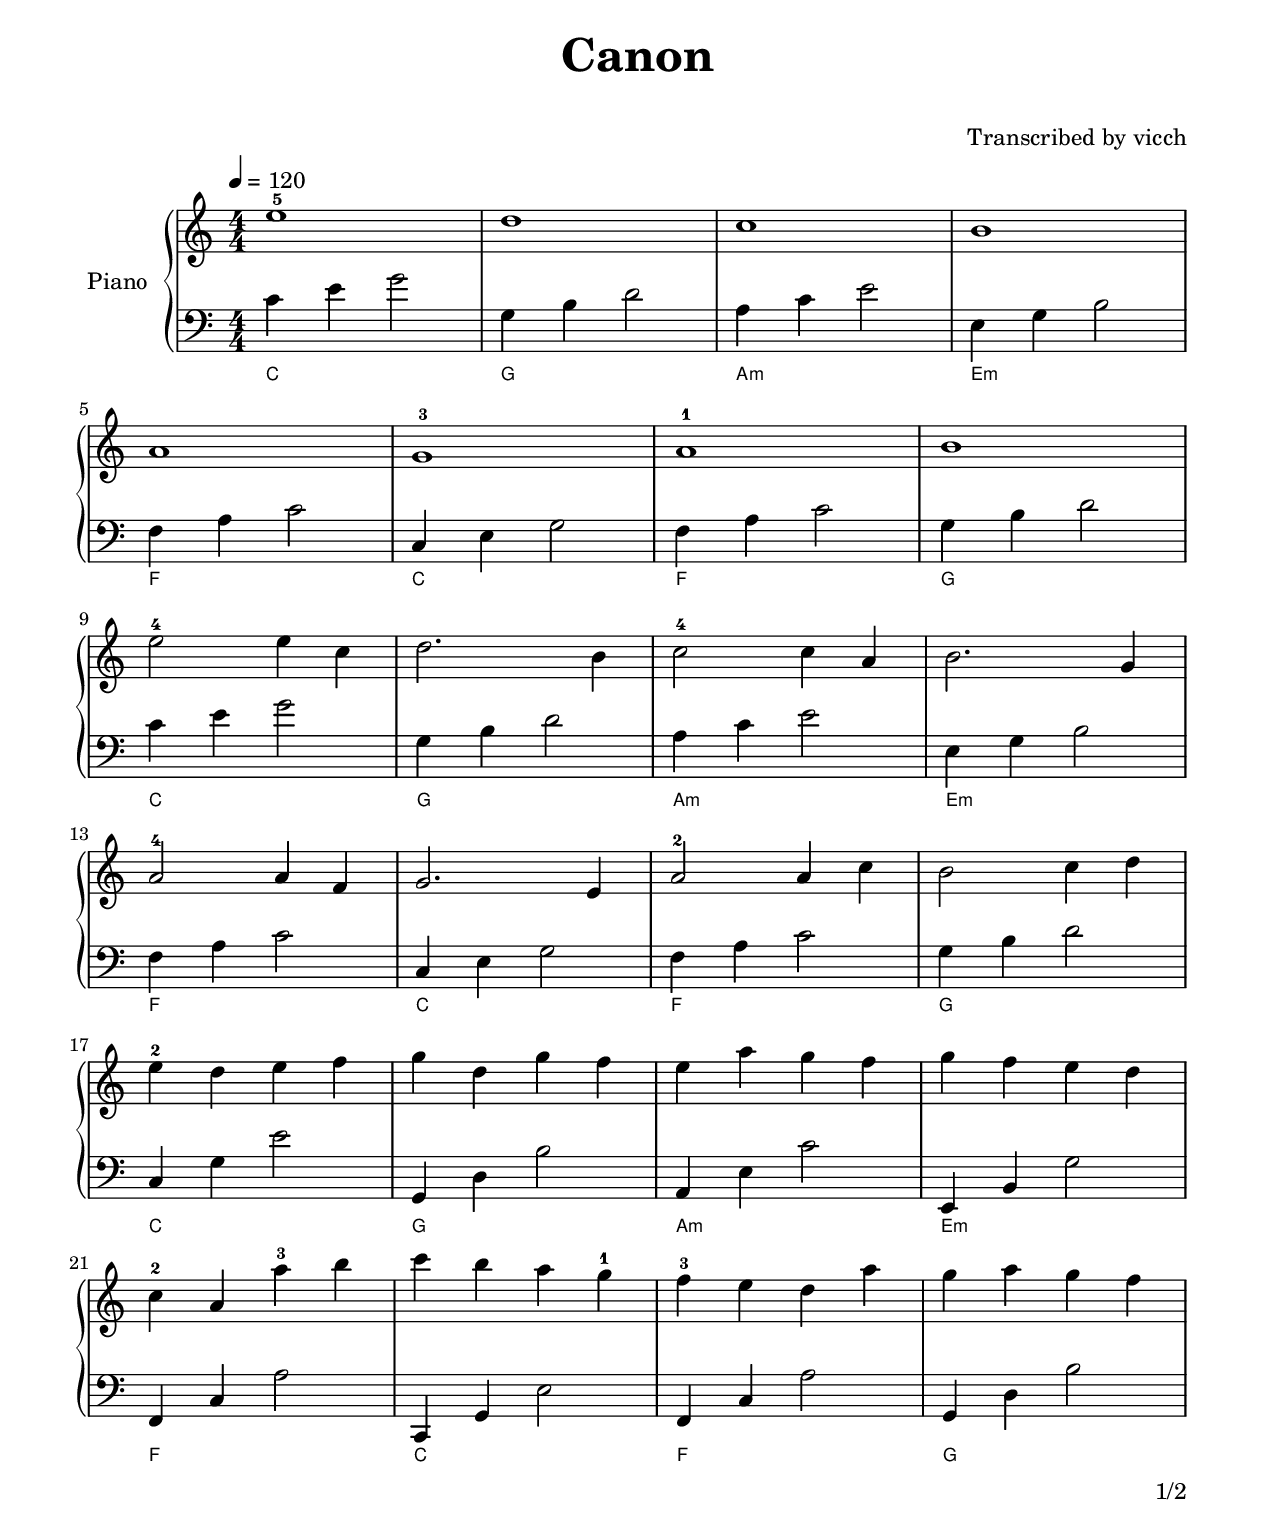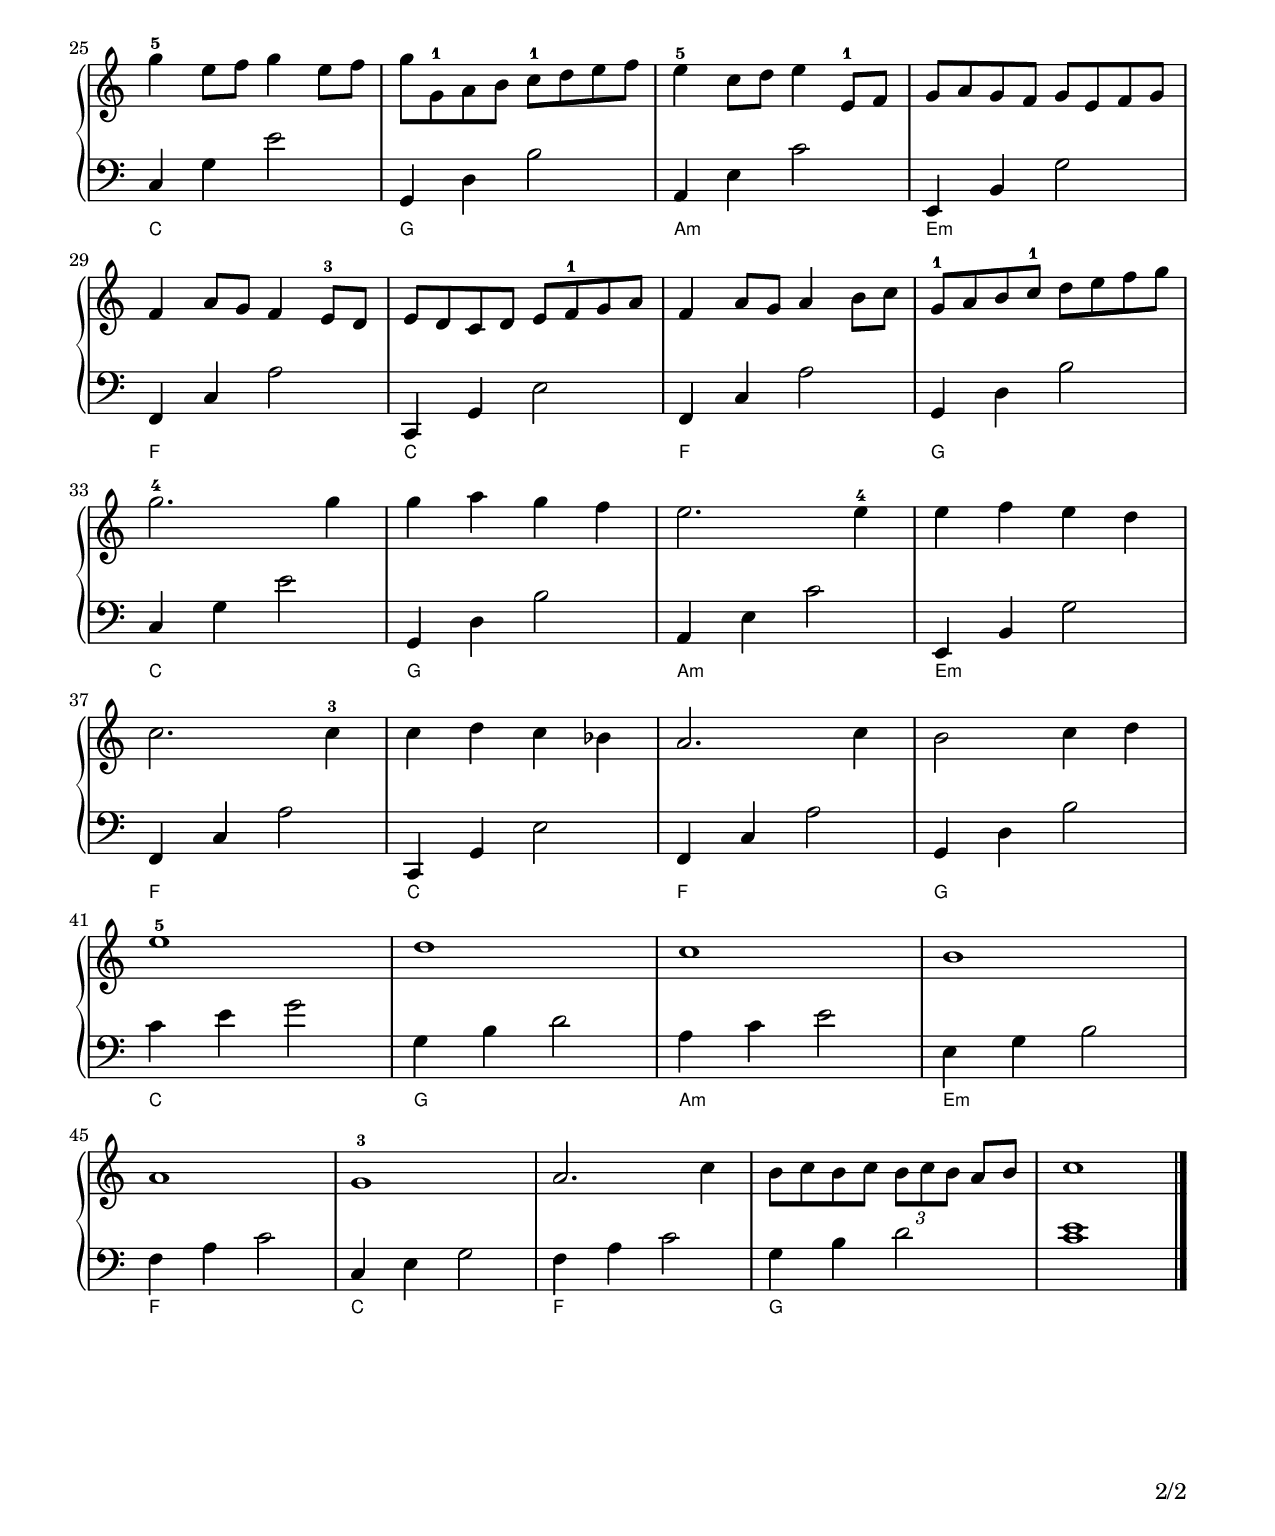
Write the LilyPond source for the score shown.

\version "2.24.3"
\include "../settings.v1.ly"

\header {
  title = \markup \override #'((font-size . 6)) "Canon"
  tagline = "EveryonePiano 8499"
  transcriber = "Transcribed by vicch"
}

\paper {
  total-page = 2
  scoreTitleMarkup = \markup \fill-line {
    \null { \fromproperty #'header:transcriber }
  }
}

\markup \vspace #1.5

Ci   = { c4  e4  g2  }
Cii  = { c'4 e'4 g'2 }
Ciii = { c4  g4  e'2 }
Civ  = { c,4 g,4 e2  }
Emi  = { e4  g4  b2  }
Emii = { e,4 b,4 g2  }
Fi   = { f4  a4  c'2 }
Fii  = { f,4 c4  a2  }
Gi   = { g4  b4  d'2 }
Gii  = { g,4 d4  b2  }
Ami  = { a4  c'4 e'2 }
Amii = { a,4 e4  c'2 }

\score {
  \new PianoStaff \with {
    instrumentName = "Piano"
  } <<
    \new Staff {
      \tempo 4 = 120
      \clef treble
      \key c \major
      \time 4/4
       
      e''1^5 | d''1  | c''1  | b'1 | \break \noPageBreak
      a'1    | g'1^3 | a'1^1 | b'1 | \break \noPageBreak
      
      e''2^4 e''4 c''4 | d''2. b'4 | c''2^4 c''4 a'4  | b'2.      g'4  | \break \noPageBreak
      a'2^4  a'4  f'4  | g'2.  e'4 | a'2^2  a'4  c''4 | b'2  c''4 d''4 | \break \noPageBreak
      
      e''4^2 d''4 e''4   f''4 | g''4  d''4 g''4 f''4   | e''4   a''4 g''4 f''4 | g''4 f''4 e''4 d''4 | \break \noPageBreak
      c''4^2 a'4  a''4^3 b''4 | c'''4 b''4 a''4 g''4^1 | f''4^3 e''4 d''4 a''4 | g''4 a''4 g''4 f''4 | \break
      
      g''4^5 e''8 f''8 g''4 e''8  f''8 | g''8  g'8^1 a'8 b'8    c''8^1 d''8  e''8 f''8 |
      e''4^5 c''8 d''8 e''4 e'8^1 f'8  | g'8   a'8   g'8 f'8    g'8    e'8   f'8  g'8  | \break
      f'4    a'8  g'8  f'4  e'8^3 d'8  | e'8   d'8   c'8 d'8    e'8    f'8^1 g'8  a'8  |
      f'4    a'8  g'8  a'4  b'8   c''8 | g'8^1 a'8   b'8 c''8^1 d''8   e''8  f''8 g''8 | \break
      
      g''2.^4 g''4   | g''4 a''4 g''4 f''4 | e''2. e''4^4 | e''4 f''4 e''4 d''4 | \break
      c''2.   c''4^3 | c''4 d''4 c''4 bf'4 | a'2.  c''4   | b'2       c''4 d''4 | \break
      
      e''1^5 | d''1 | c''1 | b'1 | \break

      a'1 | g'1^3 | a'2. c''4 | b'8 c''8 b'8 c''8 \tuplet 3/2 { b'8 c''8 b'8 } a'8 b'8 | c''1 | \bar "|."
    }
    \new Staff {
      \clef bass
      \key c \major
      \time 4/4
      
      \Cii | \Gi | \Ami | \Emi |
      \Fi  | \Ci | \Fi  | \Gi  |
      
      \Cii | \Gi | \Ami | \Emi |
      \Fi  | \Ci | \Fi  | \Gi  |
      
      \Ciii | \Gii | \Amii | \Emii |
      \Fii  | \Civ | \Fii  | \Gii  |
      
      \Ciii | \Gii | \Amii | \Emii |
      \Fii  | \Civ | \Fii  | \Gii  |
      
      \Ciii | \Gii | \Amii | \Emii |
      \Fii  | \Civ | \Fii  | \Gii  |
      
      \Cii | \Gi | \Ami | \Emi |
      \Fi  | \Ci | \Fi  | \Gi  | <c' e'>1 |
    }
    \chords {
      c1 | g1 | a1:m | e1:m |
      f1 | c1 | f1   | g1   |
      
      c1 | g1 | a1:m | e1:m |
      f1 | c1 | f1   | g1   |
      
      c1 | g1 | a1:m | e1:m |
      f1 | c1 | f1   | g1   |
      
      c1 | g1 | a1:m | e1:m |
      f1 | c1 | f1   | g1   |
      
      c1 | g1 | a1:m | e1:m |
      f1 | c1 | f1   | g1   |
      
      c1 | g1 | a1:m | e1:m |
      f1 | c1 | f1   | g1   | r1 |
    }
  >>
  \layout {}
  \midi {}
}
